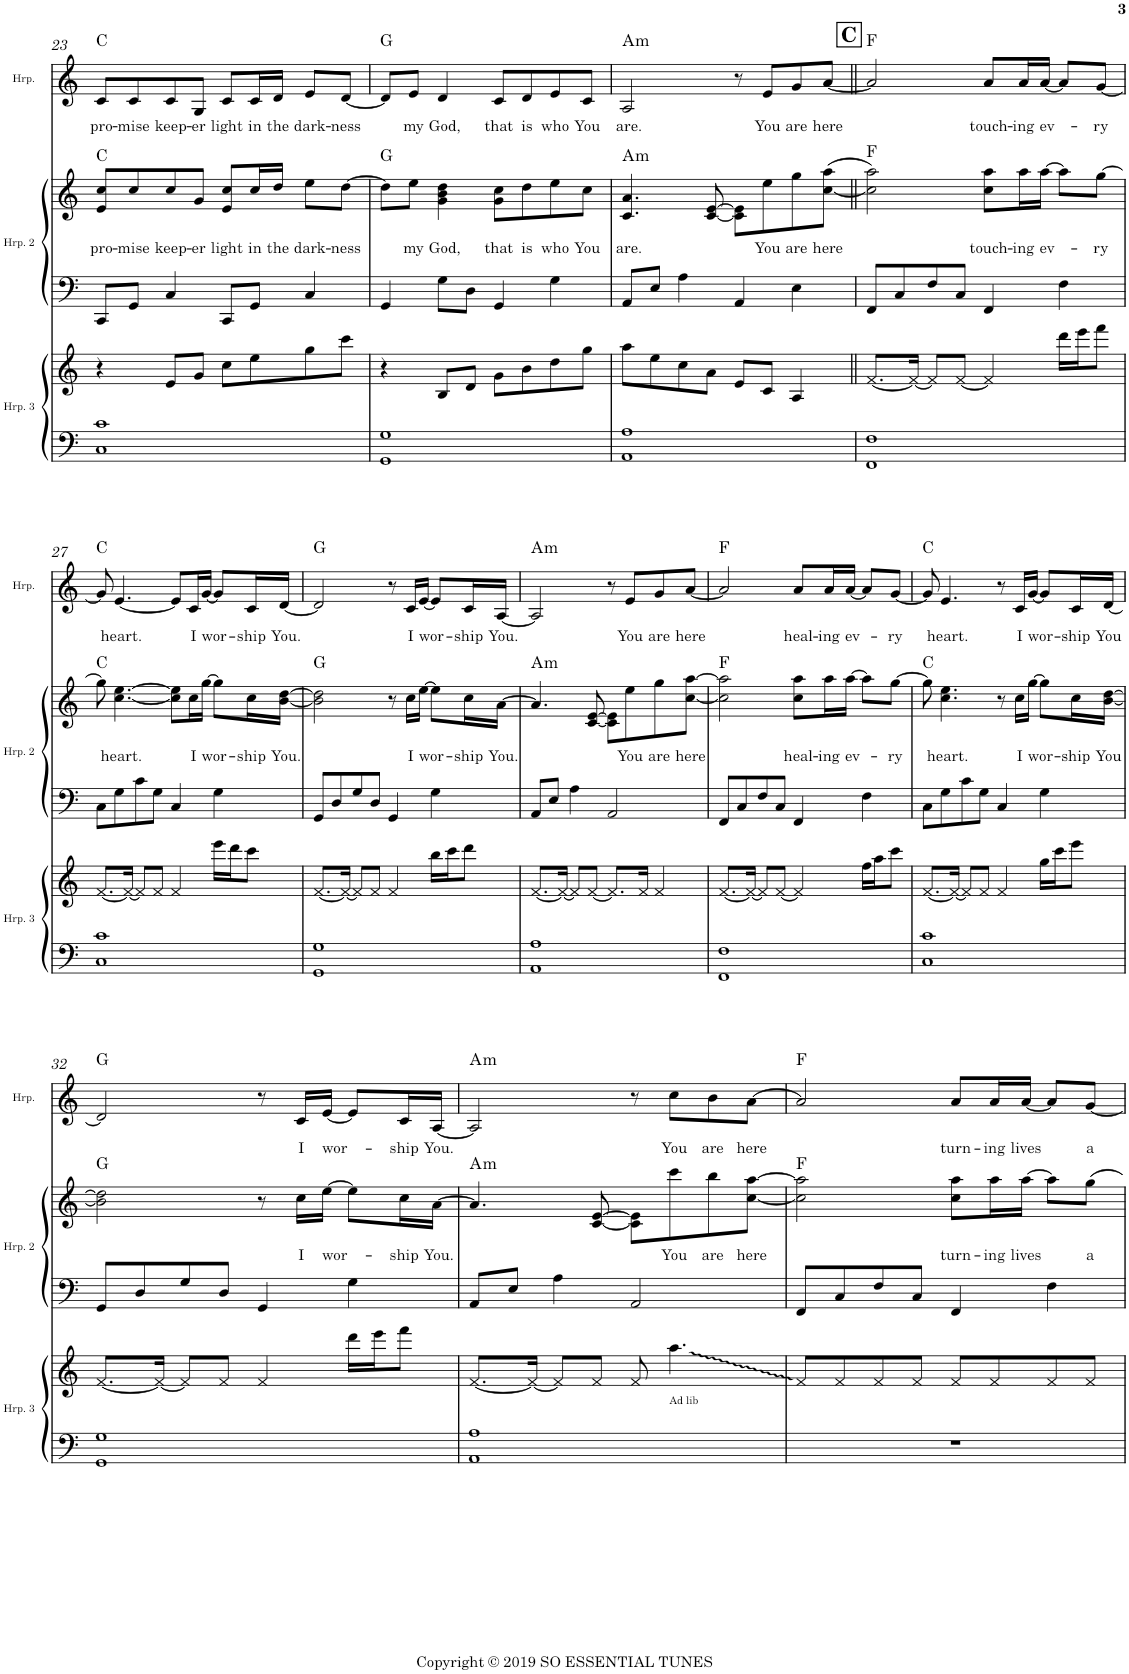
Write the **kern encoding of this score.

**kern	**kern	**kern	**kern	**text	**harte	**kern	**text	**harte
*part3	*part3	*part2	*part2	*part2	*part2	*part1	*part1	*part1
*staff5	*staff4	*staff3	*staff2	*staff2	*	*staff1	*staff1	*
*I"Harp 3	*	*I"Harp 2	*	*	*	*I"Harp 1	*	*
*I'Hrp. 3	*	*I'Hrp. 2	*	*	*	*I'Hrp.	*	*
!!LO:PB:g=z
*clefF4	*clefG2	*clefF4	*clefG2	*	*	*clefG2	*	*
*k[]	*k[]	*k[]	*k[]	*	*	*k[]	*	*
*M4/4	*M4/4	*M4/4	*M4/4	*	*	*M4/4	*	*
=23	=23	=23	=23	=23	=23	=23	=23	=23
!	!	!	!	!LO:LY:b	!	!	!LO:LY:b	!
1C 1c	4r	8CC/L	8e/ 8cc/L	pro-	C:maj	8c/L	pro-	C:maj
!	!	!	!	!LO:LY:b	!	!	!LO:LY:b	!
.	.	8GG/J	8cc/	-mise	.	8c/	-mise	.
!	!	!	!	!LO:LY:b	!	!	!LO:LY:b	!
.	8e/L	4C/	8cc/	keep-	.	8c/	keep-	.
!	!	!	!	!LO:LY:b	!	!	!LO:LY:b	!
.	8g/J	.	8g/J	-er	.	8G/J	-er	.
!	!	!	!	!LO:LY:b	!	!	!LO:LY:b	!
.	8cc\L	8CC/L	8e/ 8cc/L	light	.	8c/L	light	.
!	!	!	!	!LO:LY:b	!	!	!LO:LY:b	!
.	8ee\	8GG/J	16cc/L	in	.	16c/L	in	.
!	!	!	!	!LO:LY:b	!	!	!LO:LY:b	!
.	.	.	16dd/JJ	the	.	16d/JJ	the	.
!	!	!	!	!LO:LY:b	!	!	!LO:LY:b	!
.	8gg\	4C/	8ee\L	dark-	.	8e/L	dark-	.
!	!	!	!	!LO:LY:b	!	!	!LO:LY:b	!
.	8ccc\J	.	[8dd\J	-ness	.	[8d/J	-ness	.
=24	=24	=24	=24	=24	=24	=24	=24	=24
1GG 1G	4r	4GG/	8dd\L]	.	G:maj	8d/L]	.	G:maj
!	!	!	!	!LO:LY:b	!	!	!LO:LY:b	!
.	.	.	8ee\J	my	.	8e/J	my	.
!	!	!	!	!LO:LY:b	!	!	!LO:LY:b	!
.	8B/L	8G\L	4g\ 4b\ 4dd\	God,	.	4d/	God,	.
.	8d/J	8D\J	.	.	.	.	.	.
!	!	!	!	!LO:LY:b	!	!	!LO:LY:b	!
.	8g\L	4GG/	8g\ 8cc\L	that	.	8c/L	that	.
!	!	!	!	!LO:LY:b	!	!	!LO:LY:b	!
.	8b\	.	8dd\	is	.	8d/	is	.
!	!	!	!	!LO:LY:b	!	!	!LO:LY:b	!
.	8dd\	4G\	8ee\	who	.	8e/	who	.
!	!	!	!	!LO:LY:b	!	!	!LO:LY:b	!
.	8gg\J	.	8cc\J	You	.	8c/J	You	.
=25	=25	=25	=25	=25	=25	=25	=25	=25
!	!	!	!	!LO:LY:b	!LO:H:kt=m	!	!LO:LY:b	!LO:H:kt=m
1AA 1A	8aa\L	8AA/L	4.c/ 4.a/	are.	A:min	2A/	are.	A:min
.	8ee\	8E/J	.	.	.	.	.	.
.	8cc\	4A\	.	.	.	.	.	.
.	8a\J	.	[8c/ [8e/	.	.	.	.	.
.	8e/L	4AA/	8c\] 8e\]L	.	.	8r	.	.
!	!	!	!	!LO:LY:b	!	!	!LO:LY:b	!
.	8c/J	.	8ee\	You	.	8e/L	You	.
!	!	!	!	!LO:LY:b	!	!	!LO:LY:b	!
.	4A/	4E\	8gg\	are	.	8g/	are	.
!	!	!	!	!LO:LY:b	!	!	!LO:LY:b	!
.	.	.	(>[8cc\ 8aa\J	here	.	[8a/J	here	.
!!LO:REH:place=s1:a:B:cj:fs=14:t=C
=26||	=26||	=26||	=26||	=26||	=26||	=26||	=26||	=26||
1FF 1F	[8.f/L	8FF/L	2cc\] 2aa\)	.	F:maj	2a/]	.	F:maj
.	.	8C/	.	.	.	.	.	.
.	16f/Jk_	.	.	.	.	.	.	.
.	8f/L]	8F/	.	.	.	.	.	.
.	[8f/J	8C/J	.	.	.	.	.	.
!	!	!	!	!LO:LY:b	!	!	!LO:LY:b	!
.	4f/]	4FF/	8cc\ 8aa\L	touch-	.	8a/L	touch-	.
!	!	!	!	!LO:LY:b	!	!	!LO:LY:b	!
.	.	.	16aa\L	-ing	.	16a/L	-ing	.
!	!	!	!	!LO:LY:b	!	!	!LO:LY:b	!
.	.	.	[16aa\JJ	ev-	.	[16a/JJ	ev-	.
.	16ddd\LL	4F\	8aa\L]	.	.	8a/L]	.	.
.	16eee\J	.	.	.	.	.	.	.
!	!	!	!	!LO:LY:b	!	!	!LO:LY:b	!
.	8fff\J	.	[8gg\J	-ry	.	[8g/J	-ry	.
!!LO:LB:g=z
=27	=27	=27	=27	=27	=27	=27	=27	=27
1C 1c	[8.f/L	8C\L	8gg\]	.	C:maj	8g/]	.	C:maj
!	!	!	!	!LO:LY:b	!	!	!LO:LY:b	!
.	.	8G\	[4.cc\ [4.ee\	heart.	.	[4.e/	heart.	.
.	16f/Jk_	.	.	.	.	.	.	.
.	8f/L]	8c\	.	.	.	.	.	.
.	8f/J	8G\J	.	.	.	.	.	.
.	4f/	4C/	8cc\] 8ee\]L	.	.	8e/L]	.	.
!	!	!	!	!LO:LY:b	!	!	!LO:LY:b	!
.	.	.	16cc\L	I	.	16c/L	I	.
!	!	!	!	!LO:LY:b	!	!	!LO:LY:b	!
.	.	.	[16gg\JJ	wor-	.	[16g/JJ	wor-	.
.	16eee\LL	4G\	8gg\L]	.	.	8g/L]	.	.
.	16ddd\J	.	.	.	.	.	.	.
!	!	!	!	!LO:LY:b	!	!	!LO:LY:b	!
.	8ccc\J	.	16cc\L	-ship	.	16c/L	-ship	.
!	!	!	!	!LO:LY:b	!	!	!LO:LY:b	!
.	.	.	[16b\ [16dd\JJ	You.	.	[16d/JJ	You.	.
=28	=28	=28	=28	=28	=28	=28	=28	=28
1GG 1G	[8.f/L	8GG/L	2b\] 2dd\]	.	G:maj	2d/]	.	G:maj
.	.	8D/	.	.	.	.	.	.
.	16f/Jk_	.	.	.	.	.	.	.
.	8f/L]	8G/	.	.	.	.	.	.
.	8f/J	8D/J	.	.	.	.	.	.
.	4f/	4GG/	8r	.	.	8r	.	.
!	!	!	!	!LO:LY:b	!	!	!LO:LY:b	!
.	.	.	16cc\LL	I	.	16c/LL	I	.
!	!	!	!	!LO:LY:b	!	!	!LO:LY:b	!
.	.	.	[16ee\JJ	wor-	.	[16e/JJ	wor-	.
.	16bb\LL	4G\	8ee\L]	.	.	8e/L]	.	.
.	16ccc\J	.	.	.	.	.	.	.
!	!	!	!	!LO:LY:b	!	!	!LO:LY:b	!
.	8ddd\J	.	16cc\L	-ship	.	16c/L	-ship	.
!	!	!	!	!LO:LY:b	!	!	!LO:LY:b	!
.	.	.	[16a\JJ	You.	.	[16A/JJ	You.	.
=29	=29	=29	=29	=29	=29	=29	=29	=29
!	!	!	!	!	!LO:H:kt=m	!	!	!LO:H:kt=m
1AA 1A	[8.f/L	8AA/L	4.a/]	.	A:min	2A/]	.	A:min
.	.	8E/J	.	.	.	.	.	.
.	16f/Jk_	.	.	.	.	.	.	.
.	8f/L]	4A\	.	.	.	.	.	.
.	[8f/J	.	[8c/ [8e/	.	.	.	.	.
.	8.f/L]	2AA/	8c\] 8e\]L	.	.	8r	.	.
!	!	!	!	!LO:LY:b	!	!	!LO:LY:b	!
.	.	.	8ee\	You	.	8e/L	You	.
.	16f/Jk	.	.	.	.	.	.	.
!	!	!	!	!LO:LY:b	!	!	!LO:LY:b	!
.	4f/	.	8gg\	are	.	8g/	are	.
!	!	!	!	!LO:LY:b	!	!	!LO:LY:b	!
.	.	.	[8cc\ [8aa\J	here	.	[8a/J	here	.
=30	=30	=30	=30	=30	=30	=30	=30	=30
1FF 1F	[8.f/L	8FF/L	2cc\] 2aa\]	.	F:maj	2a/]	.	F:maj
.	.	8C/	.	.	.	.	.	.
.	16f/Jk_	.	.	.	.	.	.	.
.	8f/L]	8F/	.	.	.	.	.	.
.	[8f/J	8C/J	.	.	.	.	.	.
!	!	!	!	!LO:LY:b	!	!	!LO:LY:b	!
.	4f/]	4FF/	8cc\ 8aa\L	heal-	.	8a/L	heal-	.
!	!	!	!	!LO:LY:b	!	!	!LO:LY:b	!
.	.	.	16aa\L	-ing	.	16a/L	-ing	.
!	!	!	!	!LO:LY:b	!	!	!LO:LY:b	!
.	.	.	[16aa\JJ	ev-	.	[16a/JJ	ev-	.
.	16ff\LL	4F\	8aa\L]	.	.	8a/L]	.	.
.	16aa\J	.	.	.	.	.	.	.
!	!	!	!	!LO:LY:b	!	!	!LO:LY:b	!
.	8ccc\J	.	[8gg\J	-ry	.	[8g/J	-ry	.
=31	=31	=31	=31	=31	=31	=31	=31	=31
1C 1c	[8.f/L	8C\L	8gg\]	.	C:maj	8g/]	.	C:maj
!	!	!	!	!LO:LY:b	!	!	!LO:LY:b	!
.	.	8G\	4.cc\ 4.ee\	heart.	.	4.e/	heart.	.
.	16f/Jk_	.	.	.	.	.	.	.
.	8f/L]	8c\	.	.	.	.	.	.
.	8f/J	8G\J	.	.	.	.	.	.
.	4f/	4C/	8r	.	.	8r	.	.
!	!	!	!	!LO:LY:b	!	!	!LO:LY:b	!
.	.	.	16cc\LL	I	.	16c/LL	I	.
!	!	!	!	!LO:LY:b	!	!	!LO:LY:b	!
.	.	.	[16gg\JJ	wor-	.	[16g/JJ	wor-	.
.	16gg\LL	4G\	8gg\L]	.	.	8g/L]	.	.
.	16ccc\J	.	.	.	.	.	.	.
!	!	!	!	!LO:LY:b	!	!	!LO:LY:b	!
.	8eee\J	.	16cc\L	-ship	.	16c/L	-ship	.
!	!	!	!	!LO:LY:b	!	!	!LO:LY:b	!
.	.	.	[16b\ [16dd\JJ	You	.	[16d/JJ	You	.
!!LO:LB:g=z
=32	=32	=32	=32	=32	=32	=32	=32	=32
1GG 1G	[8.f/L	8GG/L	2b\] 2dd\]	.	G:maj	2d/]	.	G:maj
.	.	8D/	.	.	.	.	.	.
.	16f/Jk_	.	.	.	.	.	.	.
.	8f/L]	8G/	.	.	.	.	.	.
.	8f/J	8D/J	.	.	.	.	.	.
.	4f/	4GG/	8r	.	.	8r	.	.
!	!	!	!	!LO:LY:b	!	!	!LO:LY:b	!
.	.	.	16cc\LL	I	.	16c/LL	I	.
!	!	!	!	!LO:LY:b	!	!	!LO:LY:b	!
.	.	.	[16ee\JJ	wor-	.	[16e/JJ	wor-	.
.	16ddd\LL	4G\	8ee\L]	.	.	8e/L]	.	.
.	16eee\J	.	.	.	.	.	.	.
!	!	!	!	!LO:LY:b	!	!	!LO:LY:b	!
.	8fff\J	.	16cc\L	-ship	.	16c/L	-ship	.
!	!	!	!	!LO:LY:b	!	!	!LO:LY:b	!
.	.	.	[16a\JJ	You.	.	[16A/JJ	You.	.
=33	=33	=33	=33	=33	=33	=33	=33	=33
!	!	!	!	!	!LO:H:kt=m	!	!	!LO:H:kt=m
1AA 1A	[8.f/L	8AA/L	4.a/]	.	A:min	2A/]	.	A:min
.	.	8E/J	.	.	.	.	.	.
.	16f/Jk_	.	.	.	.	.	.	.
.	8f/L]	4A\	.	.	.	.	.	.
.	8f/J	.	[8c/ [8e/	.	.	.	.	.
.	8f/	2AA/	8c\] 8e\]L	.	.	8r	.	.
!	!LO:TX:b:t=Ad lib	!	!	!	!	!	!	!
!	!	!	!	!LO:LY:b	!	!	!LO:LY:b	!
.	4.aa\	.	8ccc\	You	.	8cc\L	You	.
!	!	!	!	!LO:LY:b	!	!	!LO:LY:b	!
.	.	.	8bb\	are	.	8b\	are	.
!	!	!	!	!LO:LY:b	!	!	!LO:LY:b	!
.	.	.	[8cc\ [8aa\J	here	.	[8a\J	here	.
=34	=34	=34	=34	=34	=34	=34	=34	=34
1r	8f/L	8FF/L	2cc\] 2aa\]	.	F:maj	2a/]	.	F:maj
.	8f/	8C/	.	.	.	.	.	.
.	8f/	8F/	.	.	.	.	.	.
.	8f/J	8C/J	.	.	.	.	.	.
!	!	!	!	!LO:LY:b	!	!	!LO:LY:b	!
.	8f/L	4FF/	8cc\ 8aa\L	turn-	.	8a/L	turn-	.
!	!	!	!	!LO:LY:b	!	!	!LO:LY:b	!
.	8f/	.	16aa\L	-ing	.	16a/L	-ing	.
!	!	!	!	!LO:LY:b	!	!	!LO:LY:b	!
.	.	.	[16aa\JJ	lives	.	[16a/JJ	lives	.
.	8f/	4F\	8aa\L]	.	.	8a/L]	.	.
!	!	!	!	!LO:LY:b	!	!	!LO:LY:b	!
.	8f/J	.	8gg\J	a	.	[8g/J	a	.
=	=	=	=	=	=	=	=	=
*-	*-	*-	*-	*-	*-	*-	*-	*-
